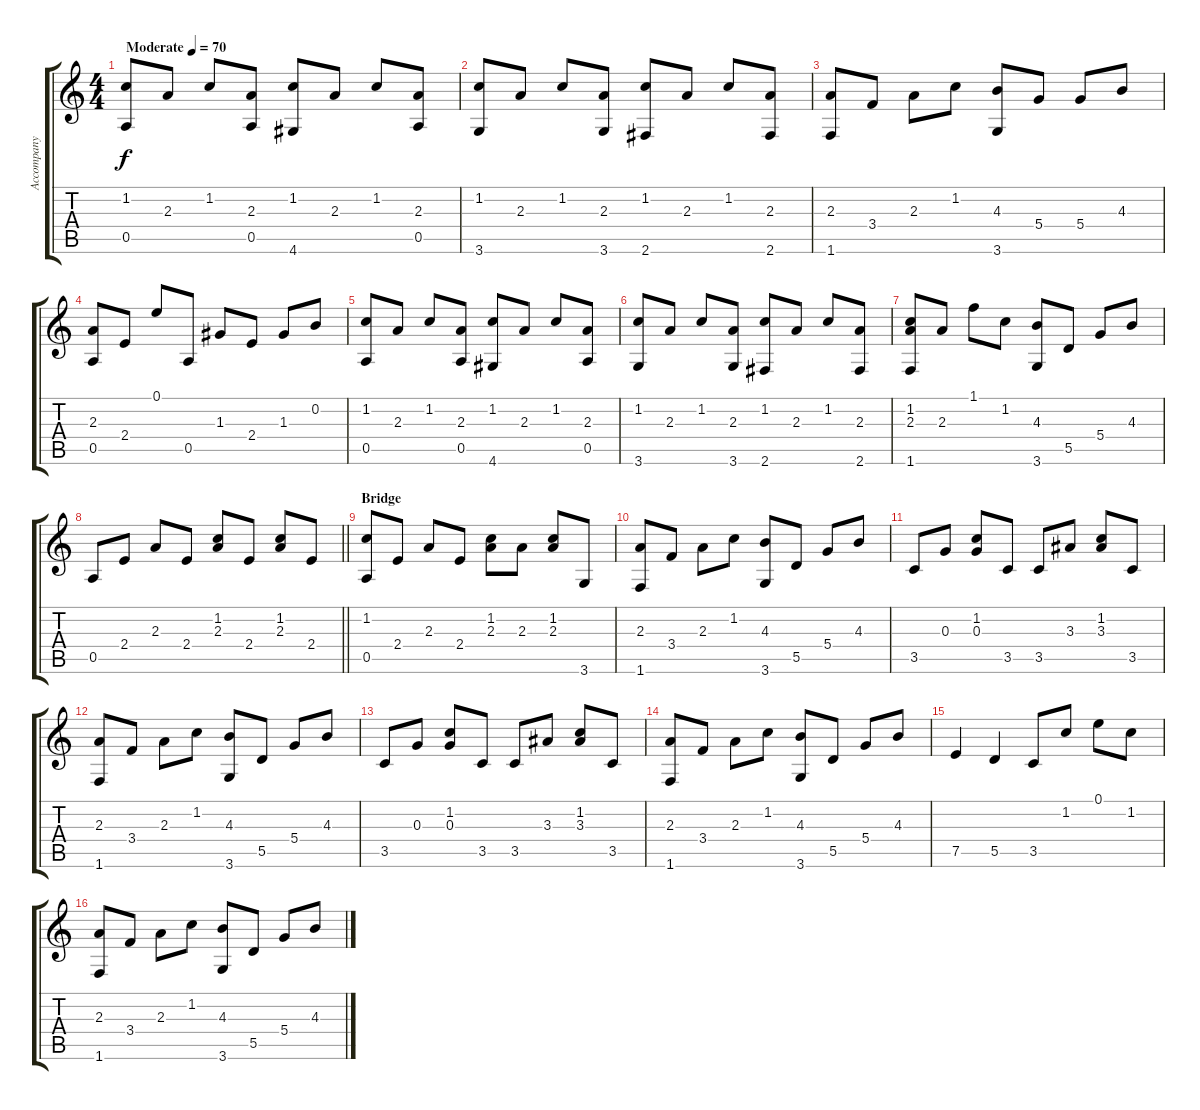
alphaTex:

\track ("Accompany Guitar" "Accompany ") {instrument acousticguitarsteel}
\staff {score tabs}
\tuning (E4 B3 G3 D3 A2 E2) {hide}
\ts (4 4)
\tempo (70 "Moderate")
\clef g2
\ks c
(1.2 0.5).8{dy f instrument acousticguitarsteel} 2.3.8 1.2.8 (2.3 0.5).8 (1.2 4.6).8 2.3.8 1.2.8 (2.3 0.5).8 |
(1.2 3.6).8 2.3.8 1.2.8 (2.3 3.6).8 (1.2 2.6).8 2.3.8 1.2.8 (2.3 2.6).8 |
(2.3 1.6).8 3.4.8 2.3.8 1.2.8 (4.3 3.6).8 5.4.8 5.4.8 4.3.8 |
(2.3 0.5).8 2.4.8 0.1.8 0.5.8 1.3.8 2.4.8 1.3.8 0.2.8 |
(1.2 0.5).8 2.3.8 1.2.8 (2.3 0.5).8 (1.2 4.6).8 2.3.8 1.2.8 (2.3 0.5).8 |
(1.2 3.6).8 2.3.8 1.2.8 (2.3 3.6).8 (1.2 2.6).8 2.3.8 1.2.8 (2.3 2.6).8 |
(1.2 2.3 1.6).8 2.3.8 1.1.8 1.2.8 (4.3 3.6).8 5.5.8 5.4.8 4.3.8 |
\barLineRight lightlight
0.5.8 2.4.8 2.3.8 2.4.8 (1.2 2.3).8 2.4.8 (1.2 2.3).8 2.4.8 |
\section ("" "Bridge")
(1.2 0.5).8 2.4.8 2.3.8 2.4.8 (1.2 2.3).8 2.3.8 (1.2 2.3).8 3.6.8 |
(2.3 1.6).8 3.4.8 2.3.8 1.2.8 (4.3 3.6).8 5.5.8 5.4.8 4.3.8 |
3.5.8 0.3.8 (1.2 0.3).8 3.5.8 3.5.8 3.3.8 (1.2 3.3).8 3.5.8 |
(2.3 1.6).8 3.4.8 2.3.8 1.2.8 (4.3 3.6).8 5.5.8 5.4.8 4.3.8 |
3.5.8 0.3.8 (1.2 0.3).8 3.5.8 3.5.8 3.3.8 (1.2 3.3).8 3.5.8 |
(2.3 1.6).8 3.4.8 2.3.8 1.2.8 (4.3 3.6).8 5.5.8 5.4.8 4.3.8 |
7.5.4 5.5.4 3.5.8 1.2.8 0.1.8 1.2.8 |
(2.3 1.6).8 3.4.8 2.3.8 1.2.8 (4.3 3.6).8 5.5.8 5.4.8 4.3.8
